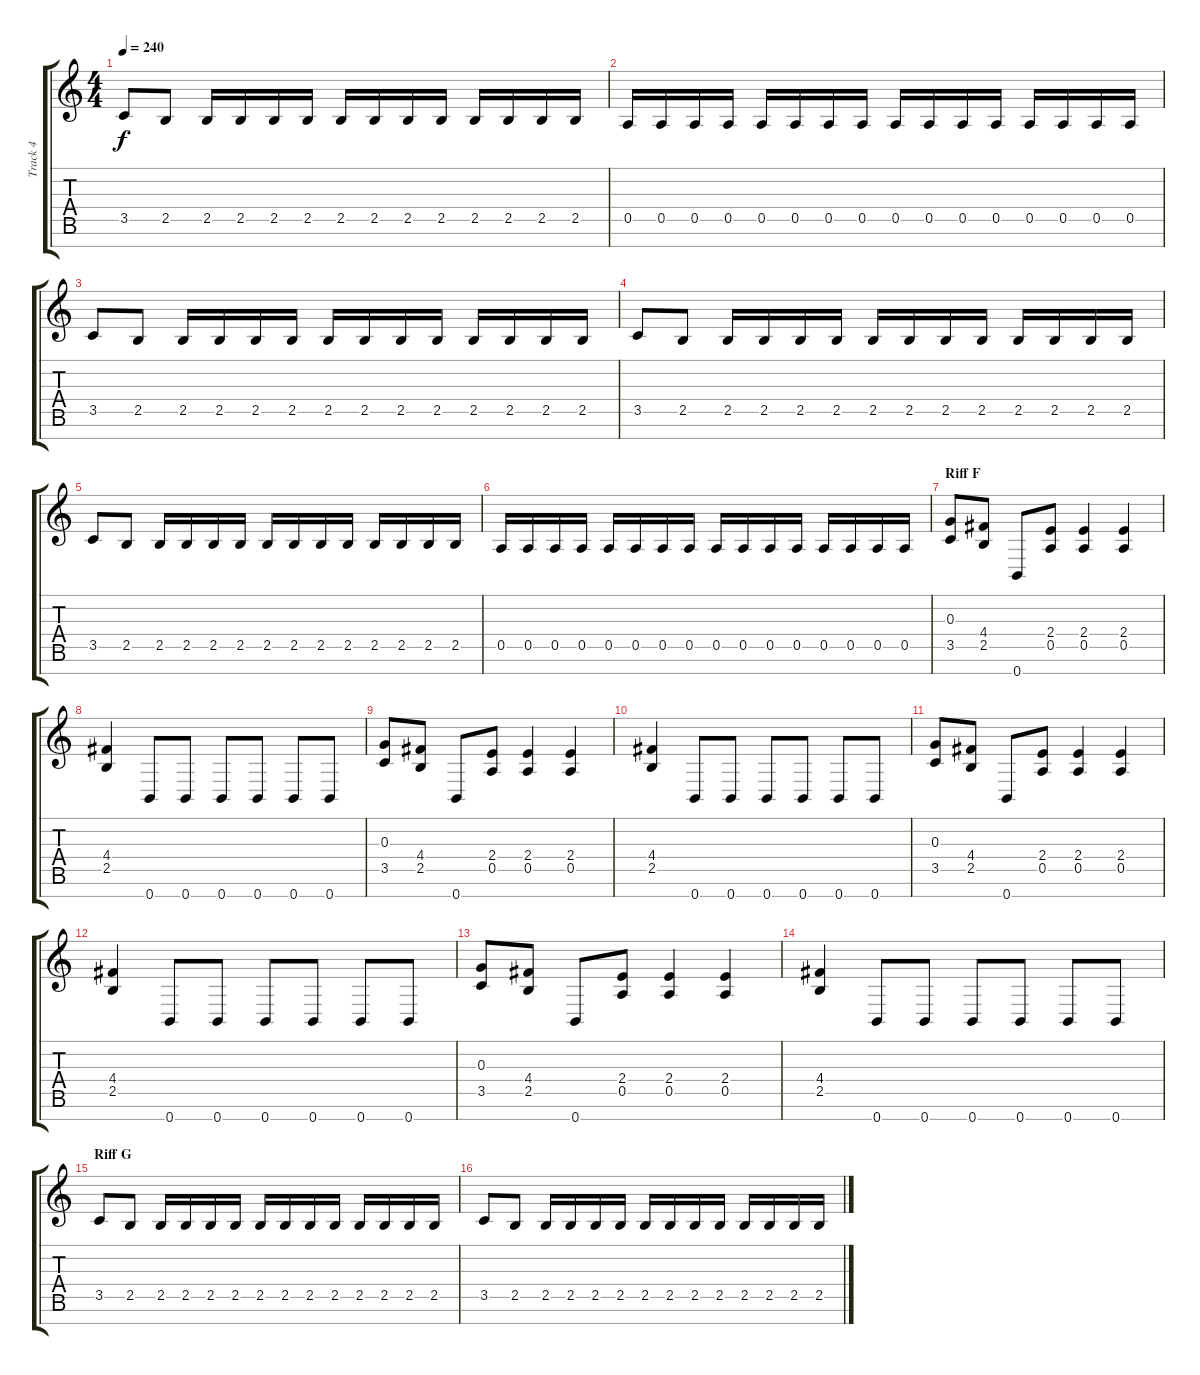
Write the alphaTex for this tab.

\track ("Track 4" "Track 4") {instrument distortionguitar}
\staff {score tabs}
\tuning (E4 B3 G3 D3 A2 E2 B1) {hide}
\ts (4 4)
\tempo 240
\clef g2
\ks c
3.5.8{dy f} 2.5.8 2.5.16 2.5.16 2.5.16 2.5.16 2.5.16 2.5.16 2.5.16 2.5.16 2.5.16 2.5.16 2.5.16 2.5.16 |
0.5.16 0.5.16 0.5.16 0.5.16 0.5.16 0.5.16 0.5.16 0.5.16 0.5.16 0.5.16 0.5.16 0.5.16 0.5.16 0.5.16 0.5.16 0.5.16 |
3.5.8 2.5.8 2.5.16 2.5.16 2.5.16 2.5.16 2.5.16 2.5.16 2.5.16 2.5.16 2.5.16 2.5.16 2.5.16 2.5.16 |
3.5.8 2.5.8 2.5.16 2.5.16 2.5.16 2.5.16 2.5.16 2.5.16 2.5.16 2.5.16 2.5.16 2.5.16 2.5.16 2.5.16 |
3.5.8 2.5.8 2.5.16 2.5.16 2.5.16 2.5.16 2.5.16 2.5.16 2.5.16 2.5.16 2.5.16 2.5.16 2.5.16 2.5.16 |
0.5.16 0.5.16 0.5.16 0.5.16 0.5.16 0.5.16 0.5.16 0.5.16 0.5.16 0.5.16 0.5.16 0.5.16 0.5.16 0.5.16 0.5.16 0.5.16 |
\section ("" "Riff F")
(0.3 3.5).8 (4.4 2.5).8 0.7.8 (2.4 0.5).8 (2.4 0.5).4 (2.4 0.5).4 |
(4.4 2.5).4 0.7.8 0.7.8 0.7.8 0.7.8 0.7.8 0.7.8 |
(0.3 3.5).8 (4.4 2.5).8 0.7.8 (2.4 0.5).8 (2.4 0.5).4 (2.4 0.5).4 |
(4.4 2.5).4 0.7.8 0.7.8 0.7.8 0.7.8 0.7.8 0.7.8 |
(0.3 3.5).8 (4.4 2.5).8 0.7.8 (2.4 0.5).8 (2.4 0.5).4 (2.4 0.5).4 |
(4.4 2.5).4 0.7.8 0.7.8 0.7.8 0.7.8 0.7.8 0.7.8 |
(0.3 3.5).8 (4.4 2.5).8 0.7.8 (2.4 0.5).8 (2.4 0.5).4 (2.4 0.5).4 |
(4.4 2.5).4 0.7.8 0.7.8 0.7.8 0.7.8 0.7.8 0.7.8 |
\section ("" "Riff G")
3.5.8 2.5.8 2.5.16 2.5.16 2.5.16 2.5.16 2.5.16 2.5.16 2.5.16 2.5.16 2.5.16 2.5.16 2.5.16 2.5.16 |
3.5.8 2.5.8 2.5.16 2.5.16 2.5.16 2.5.16 2.5.16 2.5.16 2.5.16 2.5.16 2.5.16 2.5.16 2.5.16 2.5.16
